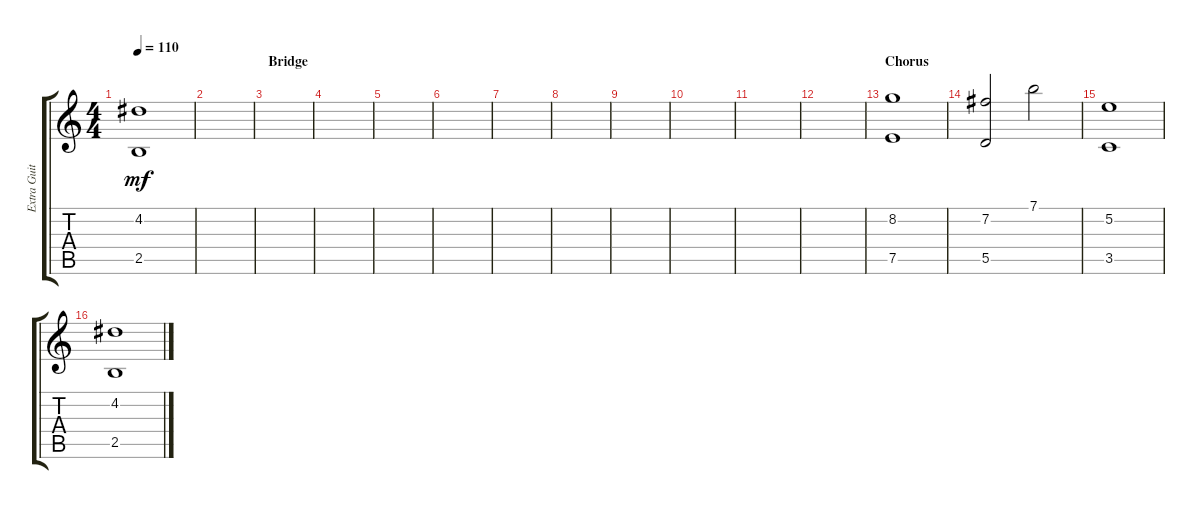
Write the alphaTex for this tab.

\track ("Extra Guitar" "Extra Guit") {instrument overdrivenguitar}
\staff {score tabs}
\tuning (E4 B3 G3 D3 A2 E2) {hide}
\ts (4 4)
\tempo 110
\clef g2
\ks c
(4.2 2.5).1{dy mf} |
|
\section ("" "Bridge")
|
|
|
|
|
|
|
|
|
|
\section ("" "Chorus")
(8.2 7.5).1 |
(7.2 5.5).2 7.1.2 |
(5.2 3.5).1 |
(4.2 2.5).1
